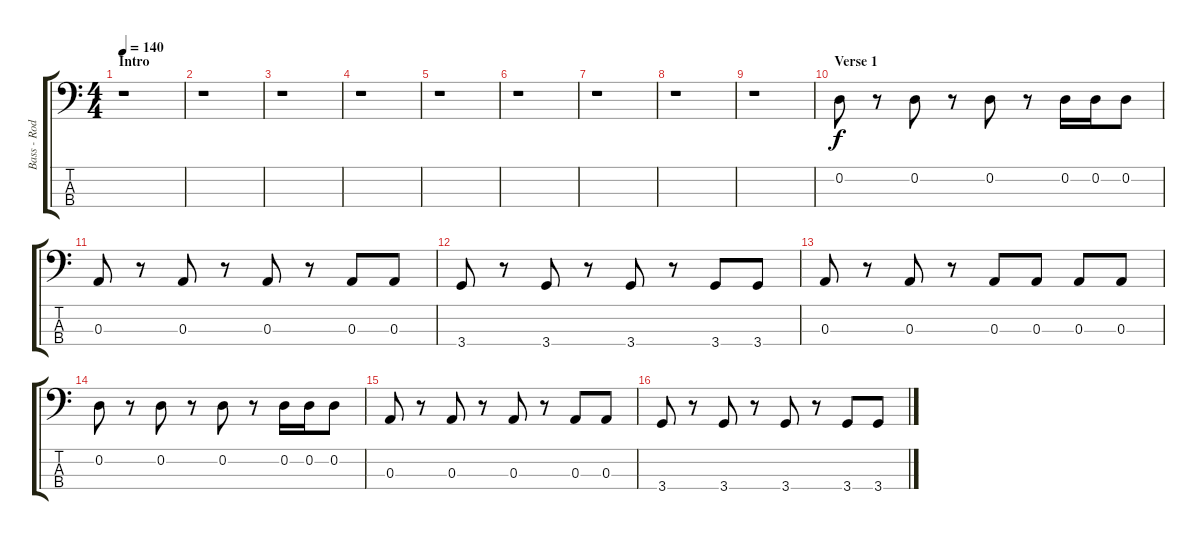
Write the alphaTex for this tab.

\track ("Bass - Rod" "Bass - Rod") {instrument electricbasspick}
\staff {score tabs}
\tuning (G2 D2 A1 E1) {hide}
\ts (4 4)
\section ("" "Intro")
\tempo 140
\clef f4
\ks c
r.1{dy f instrument electricbasspick} |
r.1 |
r.1 |
r.1 |
r.1 |
r.1 |
r.1 |
r.1 |
r.1 |
\section ("" "Verse 1")
0.2.8 r.8 0.2.8 r.8 0.2.8 r.8 0.2.16 0.2.16 0.2.8 |
0.3.8 r.8 0.3.8 r.8 0.3.8 r.8 0.3.8 0.3.8 |
3.4.8 r.8 3.4.8 r.8 3.4.8 r.8 3.4.8 3.4.8 |
0.3.8 r.8 0.3.8 r.8 0.3.8 0.3.8 0.3.8 0.3.8 |
0.2.8 r.8 0.2.8 r.8 0.2.8 r.8 0.2.16 0.2.16 0.2.8 |
0.3.8 r.8 0.3.8 r.8 0.3.8 r.8 0.3.8 0.3.8 |
3.4.8 r.8 3.4.8 r.8 3.4.8 r.8 3.4.8 3.4.8
